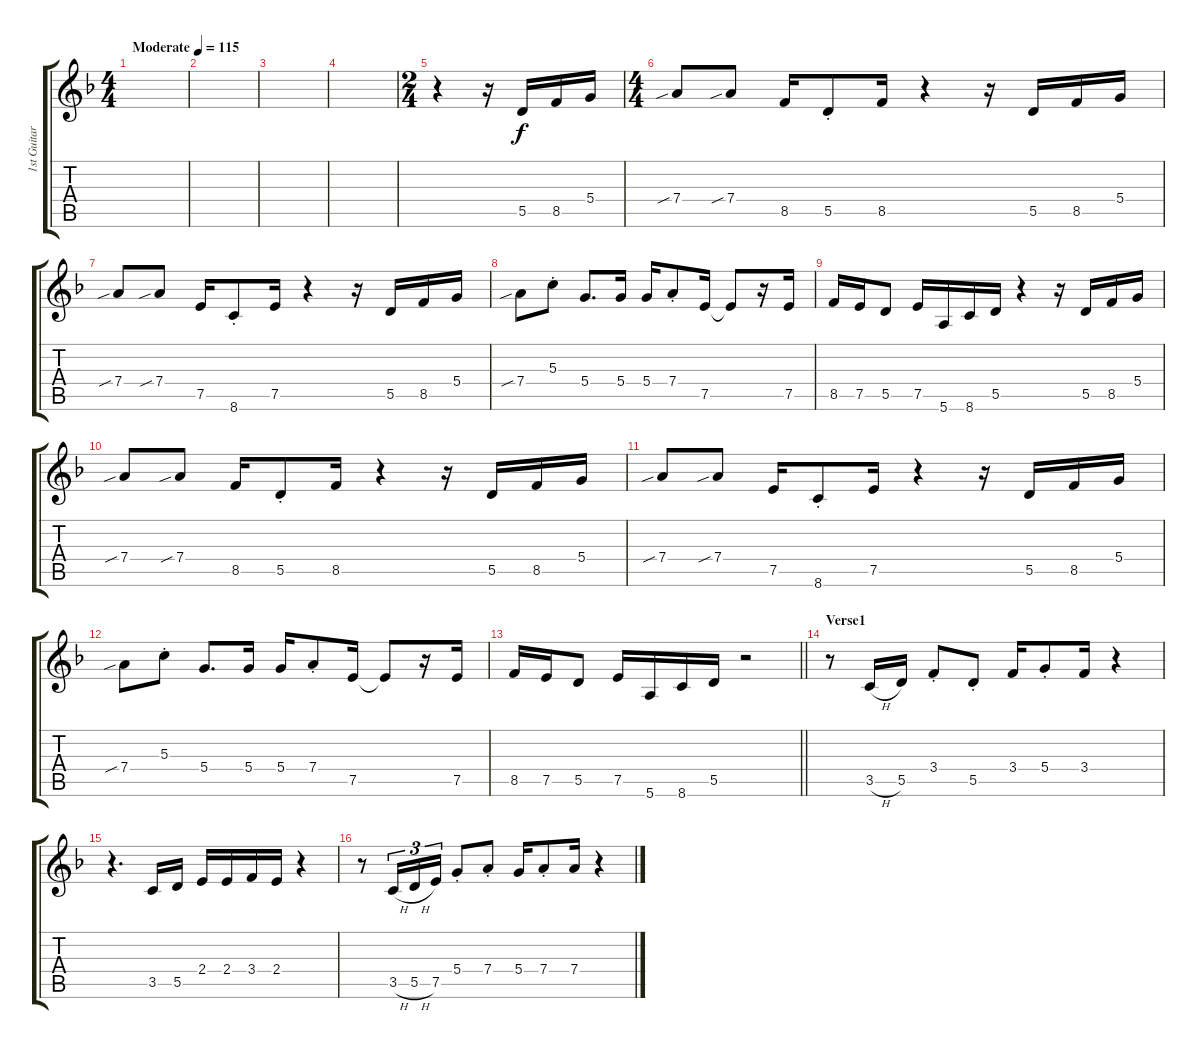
\track ("1st Guitar" "1st Guitar") {instrument electricguitarjazz}
\staff {score tabs}
\tuning (E4 B3 G3 D3 A2 E2) {hide}
\ts (4 4)
\tempo (115 "Moderate")
\clef g2
\ks f
|
|
|
|
\ts (2 4)
r.4 r.16 5.5.16 8.5.16 5.4.16 |
\ts (4 4)
7.4{sib}.8 7.4{sib}.8 8.5.16 5.5{st}.8 8.5.16 r.4 r.16 5.5.16 8.5.16 5.4.16 |
7.4{sib}.8 7.4{sib}.8 7.5.16 8.6{st}.8 7.5.16 r.4 r.16 5.5.16 8.5.16 5.4.16 |
7.4{sib}.8 5.3{st}.8 5.4.8{d} 5.4.16 5.4.16 7.4{st}.8 7.5.16 7.5{t}.8 r.16 7.5.16 |
8.5.16 7.5.16 5.5.8 7.5.16 5.6.16 8.6.16 5.5.16 r.4 r.16 5.5.16 8.5.16 5.4.16 |
7.4{sib}.8 7.4{sib}.8 8.5.16 5.5{st}.8 8.5.16 r.4 r.16 5.5.16 8.5.16 5.4.16 |
7.4{sib}.8 7.4{sib}.8 7.5.16 8.6{st}.8 7.5.16 r.4 r.16 5.5.16 8.5.16 5.4.16 |
7.4{sib}.8 5.3{st}.8 5.4.8{d} 5.4.16 5.4.16 7.4{st}.8 7.5.16 7.5{t}.8 r.16 7.5.16 |
\barLineRight lightlight
8.5.16 7.5.16 5.5.8 7.5.16 5.6.16 8.6.16 5.5.16 r.2 |
\section ("" "Verse1")
r.8 3.5{h}.16 5.5.16 3.4{st}.8 5.5{st}.8 3.4.16 5.4{st}.8 3.4.16 r.4 |
r.4{d} 3.5.16 5.5.16 2.4.16 2.4.16 3.4.16 2.4.16 r.4 |
r.8 3.5{h}.16{tu (3 2)} 5.5{h}.16{tu (3 2)} 7.5.16{tu (3 2)} 5.4{st}.8 7.4{st}.8 5.4.16 7.4{st}.8 7.4.16 r.4
